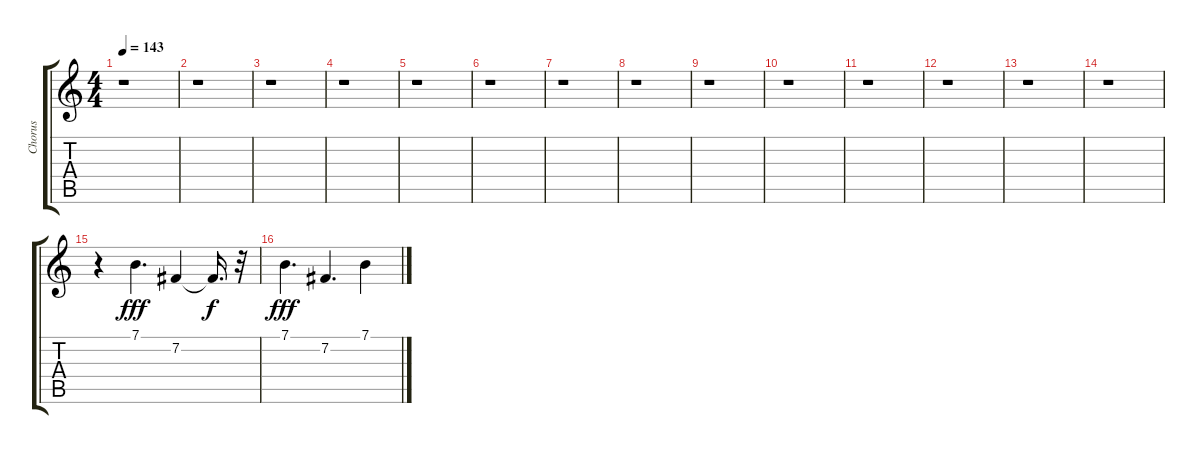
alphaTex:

\track ("Chorus" "Chorus") {instrument synthvoice}
\staff {score tabs}
\tuning (E4 B3 G3 D3 A2 E2) {hide}
\ts (4 4)
\tempo 143
\clef g2
\ks c
r.1{dy fff} |
r.1 |
r.1 |
r.1 |
r.1 |
r.1 |
r.1 |
r.1 |
r.1 |
r.1 |
r.1 |
r.1 |
r.1 |
r.1 |
r.4 7.1.4{d} 7.2.4 7.2{t}.16{d dy f} r.32 |
7.1.4{d dy fff} 7.2.4{d} 7.1.4
